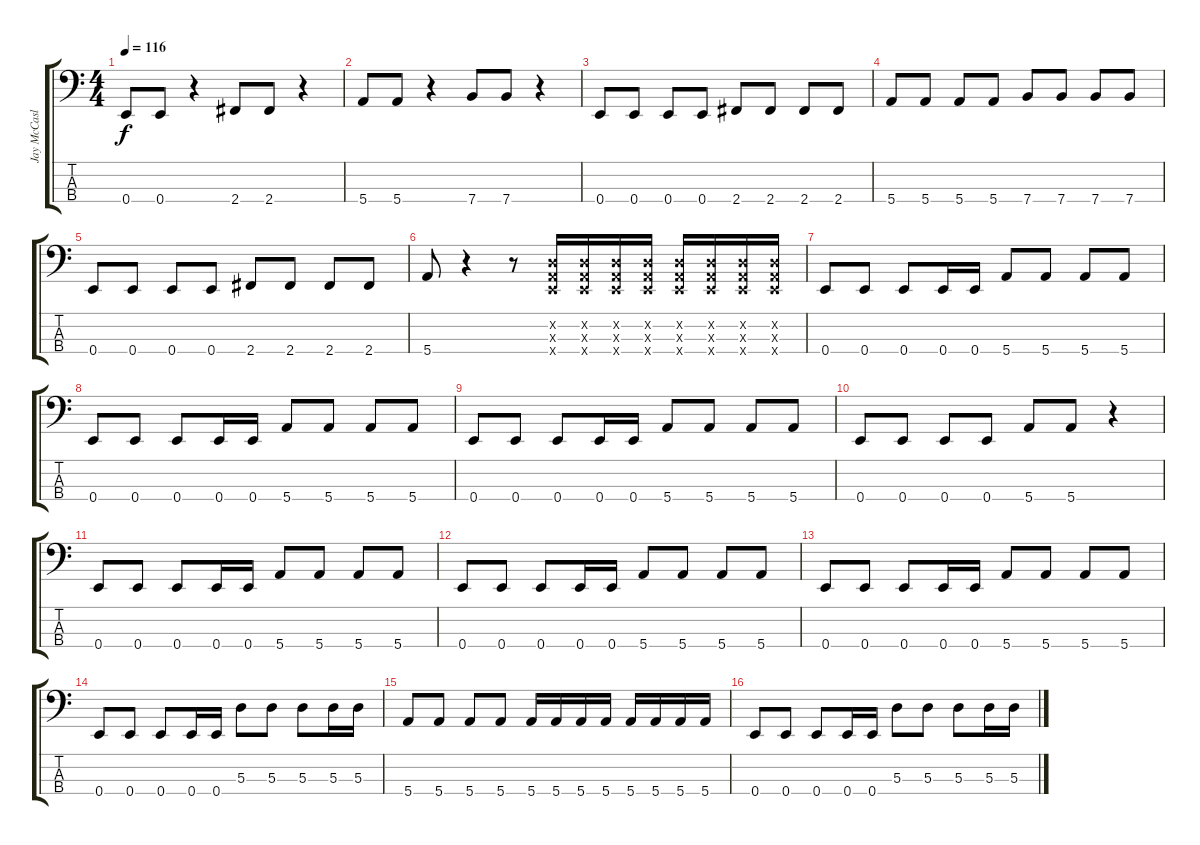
\track ("Jay McCaslin (CONE)" "Jay McCasl") {instrument slapbass2}
\staff {score tabs}
\tuning (G2 D2 A1 E1) {hide}
\ts (4 4)
\tempo 116
\clef f4
\ks c
0.4.8{dy f} 0.4.8 r.4 2.4.8 2.4.8 r.4 |
5.4.8 5.4.8 r.4 7.4.8 7.4.8 r.4 |
0.4.8 0.4.8 0.4.8 0.4.8 2.4.8 2.4.8 2.4.8 2.4.8 |
5.4.8 5.4.8 5.4.8 5.4.8 7.4.8 7.4.8 7.4.8 7.4.8 |
0.4.8 0.4.8 0.4.8 0.4.8 2.4.8 2.4.8 2.4.8 2.4.8 |
5.4.8 r.4 r.8 (0.2{x} 0.3{x} 0.4{x}).16 (0.2{x} 0.3{x} 0.4{x}).16 (0.2{x} 0.3{x} 0.4{x}).16 (0.2{x} 0.3{x} 0.4{x}).16 (0.2{x} 0.3{x} 0.4{x}).16 (0.2{x} 0.3{x} 0.4{x}).16 (0.2{x} 0.3{x} 0.4{x}).16 (0.2{x} 0.3{x} 0.4{x}).16 |
0.4.8 0.4.8 0.4.8 0.4.16 0.4.16 5.4.8 5.4.8 5.4.8 5.4.8 |
0.4.8 0.4.8 0.4.8 0.4.16 0.4.16 5.4.8 5.4.8 5.4.8 5.4.8 |
0.4.8 0.4.8 0.4.8 0.4.16 0.4.16 5.4.8 5.4.8 5.4.8 5.4.8 |
0.4.8 0.4.8 0.4.8 0.4.8 5.4.8 5.4.8 r.4 |
0.4.8 0.4.8 0.4.8 0.4.16 0.4.16 5.4.8 5.4.8 5.4.8 5.4.8 |
0.4.8 0.4.8 0.4.8 0.4.16 0.4.16 5.4.8 5.4.8 5.4.8 5.4.8 |
0.4.8 0.4.8 0.4.8 0.4.16 0.4.16 5.4.8 5.4.8 5.4.8 5.4.8 |
0.4.8 0.4.8 0.4.8 0.4.16 0.4.16 5.3.8 5.3.8 5.3.8 5.3.16 5.3.16 |
5.4.8 5.4.8 5.4.8 5.4.8 5.4.16 5.4.16 5.4.16 5.4.16 5.4.16 5.4.16 5.4.16 5.4.16 |
0.4.8 0.4.8 0.4.8 0.4.16 0.4.16 5.3.8 5.3.8 5.3.8 5.3.16 5.3.16
